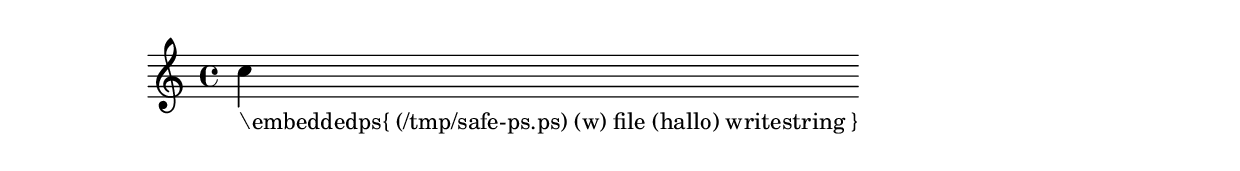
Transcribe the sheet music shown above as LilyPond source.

\version "2.6.0"

\header{
    texidoc = "This should not survive lilypond --safe-mode
    --no-pdf --png run, and certainly not write /tmp/safe-ps.ps"
}

\score{
     c''-"\\embeddedps{ (/tmp/safe-ps.ps) (w) file (hallo) writestring }"
}
